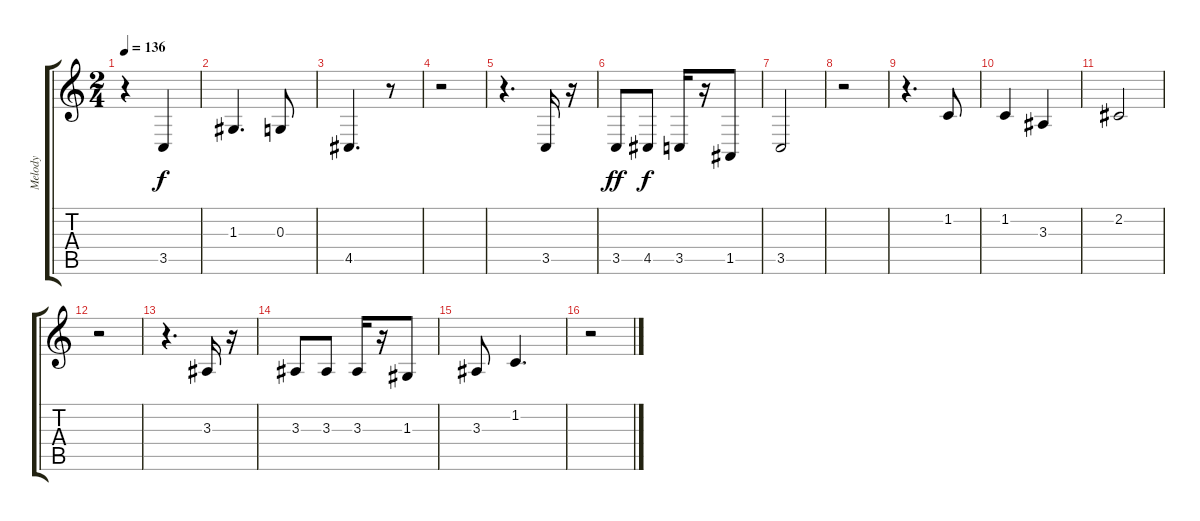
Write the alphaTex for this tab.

\track ("Melody" "Melody") {instrument altosax}
\staff {score tabs}
\tuning (E4 B3 G3 D3 A2 E2) {hide}
\ts (2 4)
\tempo 136
\clef g2
\ks c
r.4{dy f} 3.5.4 |
1.3.4{d} 0.3.8 |
4.5.4{d} r.8 |
r.2 |
r.4{d} 3.5.16 r.16 |
3.5.8{dy ff} 4.5.8{dy f} 3.5.16 r.16 1.5.8 |
3.5.2 |
r.2 |
r.4{d} 1.2.8 |
1.2.4 3.3.4 |
2.2.2 |
r.2 |
r.4{d} 3.3.16 r.16 |
3.3.8 3.3.8 3.3.16 r.16 1.3.8 |
3.3.8 1.2.4{d} |
r.2
